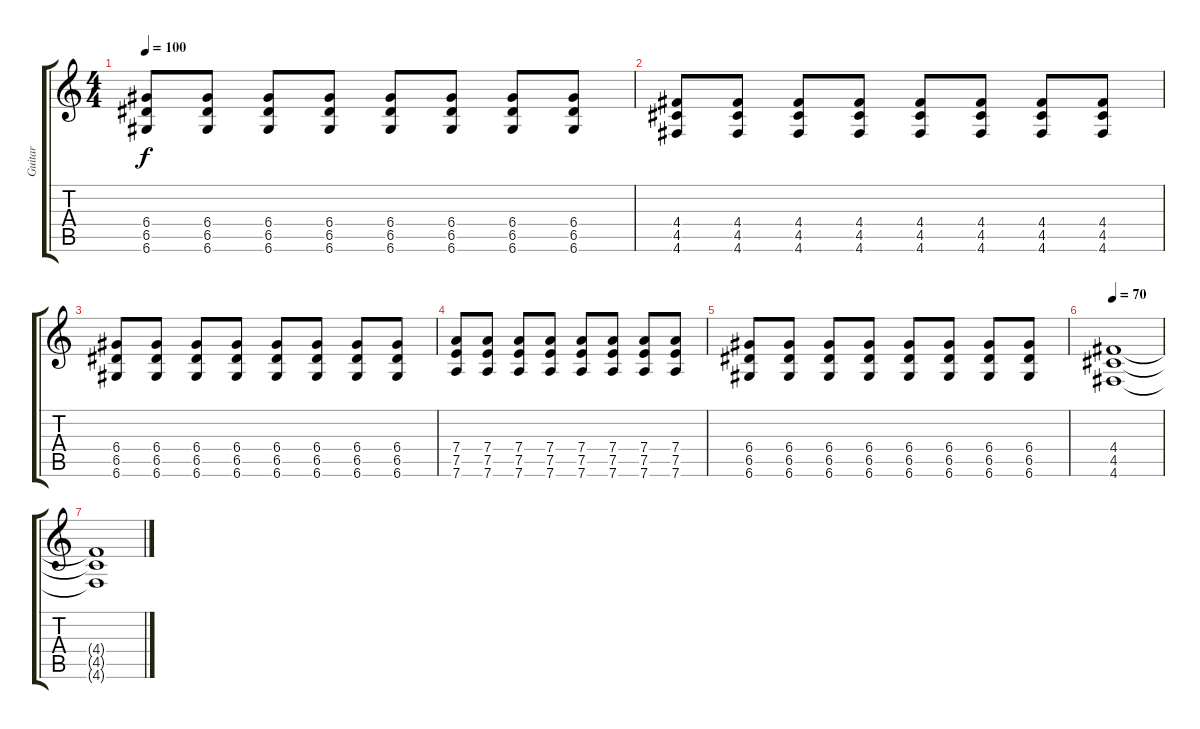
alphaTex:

\track ("Guitar" "Guitar") {instrument distortionguitar}
\staff {score tabs}
\tuning (E4 B3 G3 D3 A2 D2) {hide}
\ts (4 4)
\tempo 100
\clef g2
\ks aminor
(6.4 6.5 6.6).8{dy f} (6.4 6.5 6.6).8 (6.4 6.5 6.6).8 (6.4 6.5 6.6).8 (6.4 6.5 6.6).8 (6.4 6.5 6.6).8 (6.4 6.5 6.6).8 (6.4 6.5 6.6).8 |
(4.4 4.5 4.6).8 (4.4 4.5 4.6).8 (4.4 4.5 4.6).8 (4.4 4.5 4.6).8 (4.4 4.5 4.6).8 (4.4 4.5 4.6).8 (4.4 4.5 4.6).8 (4.4 4.5 4.6).8 |
(6.4 6.5 6.6).8 (6.4 6.5 6.6).8 (6.4 6.5 6.6).8 (6.4 6.5 6.6).8 (6.4 6.5 6.6).8 (6.4 6.5 6.6).8 (6.4 6.5 6.6).8 (6.4 6.5 6.6).8 |
(7.4 7.5 7.6).8 (7.4 7.5 7.6).8 (7.4 7.5 7.6).8 (7.4 7.5 7.6).8 (7.4 7.5 7.6).8 (7.4 7.5 7.6).8 (7.4 7.5 7.6).8 (7.4 7.5 7.6).8 |
(6.4 6.5 6.6).8 (6.4 6.5 6.6).8 (6.4 6.5 6.6).8 (6.4 6.5 6.6).8 (6.4 6.5 6.6).8 (6.4 6.5 6.6).8 (6.4 6.5 6.6).8 (6.4 6.5 6.6).8 |
\tempo 70
(4.4 4.5 4.6).1 |
(4.4{t} 4.5{t} 4.6{t}).1
